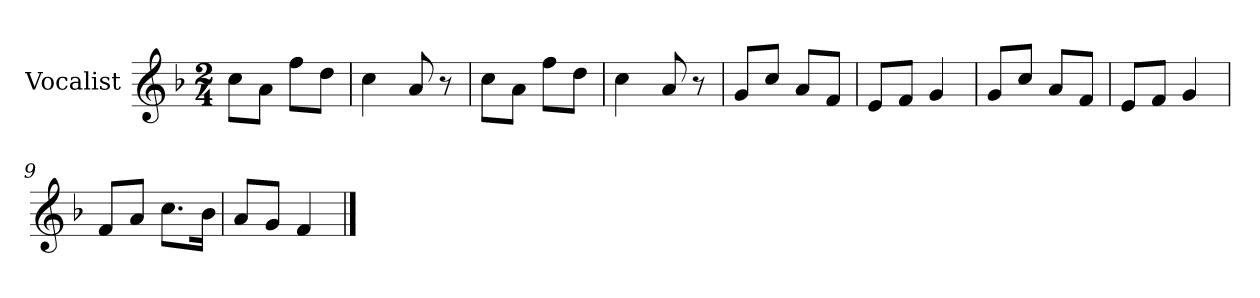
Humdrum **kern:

**kern
*part1
*staff1
*I"Vocalist
*k[b-]
*F:
*M2/4
=1
8ccL
8aJ
8ffL
8ddJ
=2
4cc
8a
8r
=3
8ccL
8aJ
8ffL
8ddJ
=4
4cc
8a
8r
=5
8gL
8ccJ
8aL
8fJ
=6
8eL
8fJ
4g
=7
8gL
8ccJ
8aL
8fJ
=8
8eL
8fJ
4g
=9
8fL
8aJ
8.ccL
16b-Jk
=10
8aL
8gJ
4f
==
*-
